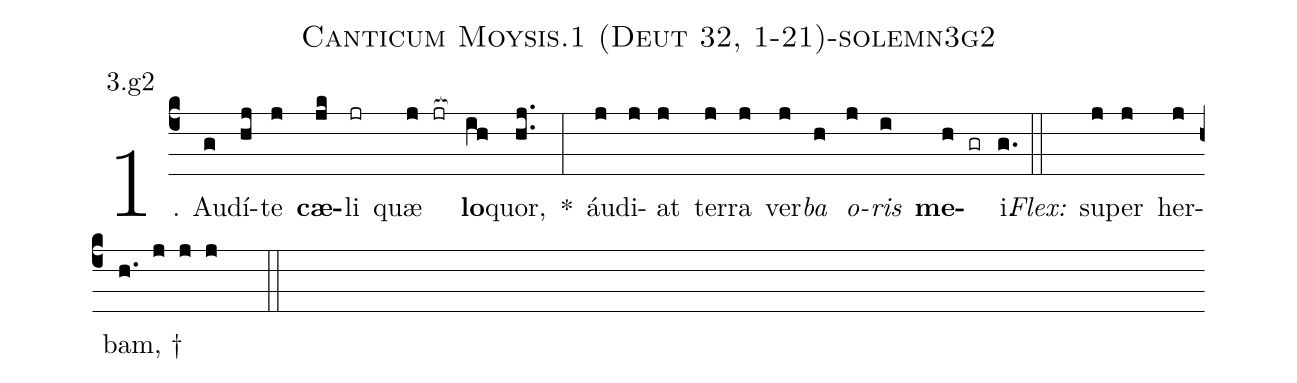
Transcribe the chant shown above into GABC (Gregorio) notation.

name: Canticum Moysis.1 (Deut 32, 1-21)-solemn3g2;
annotation: 3.g2;
%%
(c4)1. Au(g)dí(hj)te(j) <b>cæ</b>(jk)li(jr) quæ(j jr[ocb:1{]) <b>lo</b>(ih[ocb:0}])quor,(hj..) *(:) áu(j)di(j)at(j) ter(j)ra(j) ver(j)<i>ba</i>(h) <i>o</i>(j)<i>ris</i>(i) <b>me</b>(h gr)i.(g.) (::)
<i>Flex:</i>()  su(j)per(j) her(j)bam, †(h. j j j  ::)
